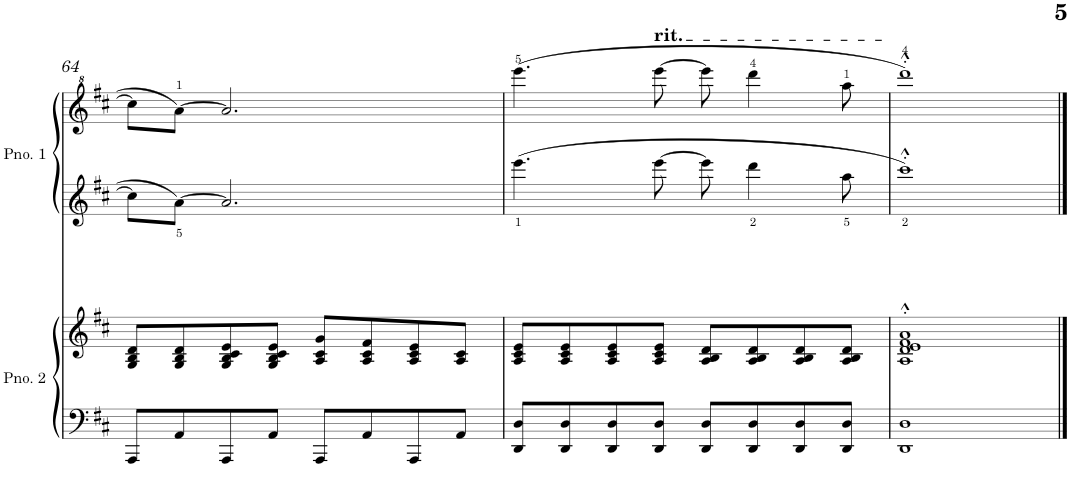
**kern	**kern	**kern	**kern
*part2	*part2	*part1	*part1
*staff4	*staff3	*staff2	*staff1
*I"Piano 2	*	*I"Piano 1	*
*I'Pno. 2	*	*I'Pno. 1	*
!!LO:PB:g=z
*clefF4	*clefG2	*clefG2	*clefG^2
*k[f#c#]	*k[f#c#]	*k[f#c#]	*k[f#c#]
*M4/4	*M4/4	*M4/4	*M4/4
=64	=64	=64	=64
8AAA/L	8G/ 8B/ 8d/L	8cc#\L]	8ccc#\L]
8AA/	8G/ 8B/ 8d/	[8a\J	[8aa\J
8AAA/	8G/ 8B/ 8c#/ 8e/	2.a/]	2.aa/]
8AA/J	8G/ 8B/ 8c#/ 8e/J	.	.
8AAA/L	8A/ 8c#/ 8g/L	.	.
8AA/	8A/ 8c#/ 8f#/	.	.
8AAA/	8A/ 8c#/ 8e/	.	.
8AA/J	8A/ 8c#/J	.	.
=65	=65	=65	=65
8DD/ 8D/L	8A/ 8c#/ 8e/L	4.eee\	(4.eeee\
8DD/ 8D/	8A/ 8c#/ 8e/	.	.
8DD/ 8D/	8A/ 8c#/ 8e/	.	.
!	!	!	!LO:TX:a:t=rit.
8DD/ 8D/J	8A/ 8c#/ 8e/J	[8eee\	[8eeee\
8DD/ 8D/L	8A/ 8B/ 8d/L	8eee\]	8eeee\]
8DD/ 8D/	8A/ 8B/ 8d/	4ddd\	4dddd\
8DD/ 8D/	8A/ 8B/ 8d/	.	.
8DD/ 8D/J	8A/ 8B/ 8d/J	8aa\	8aaa\
=66	=66	=66	=66
1DD 1D	1A^^' 1d^^' 1e^^' 1f#^^' 1a^^'	1ccc#^^'	1dddd^^')
==	==	==	==
*-	*-	*-	*-
